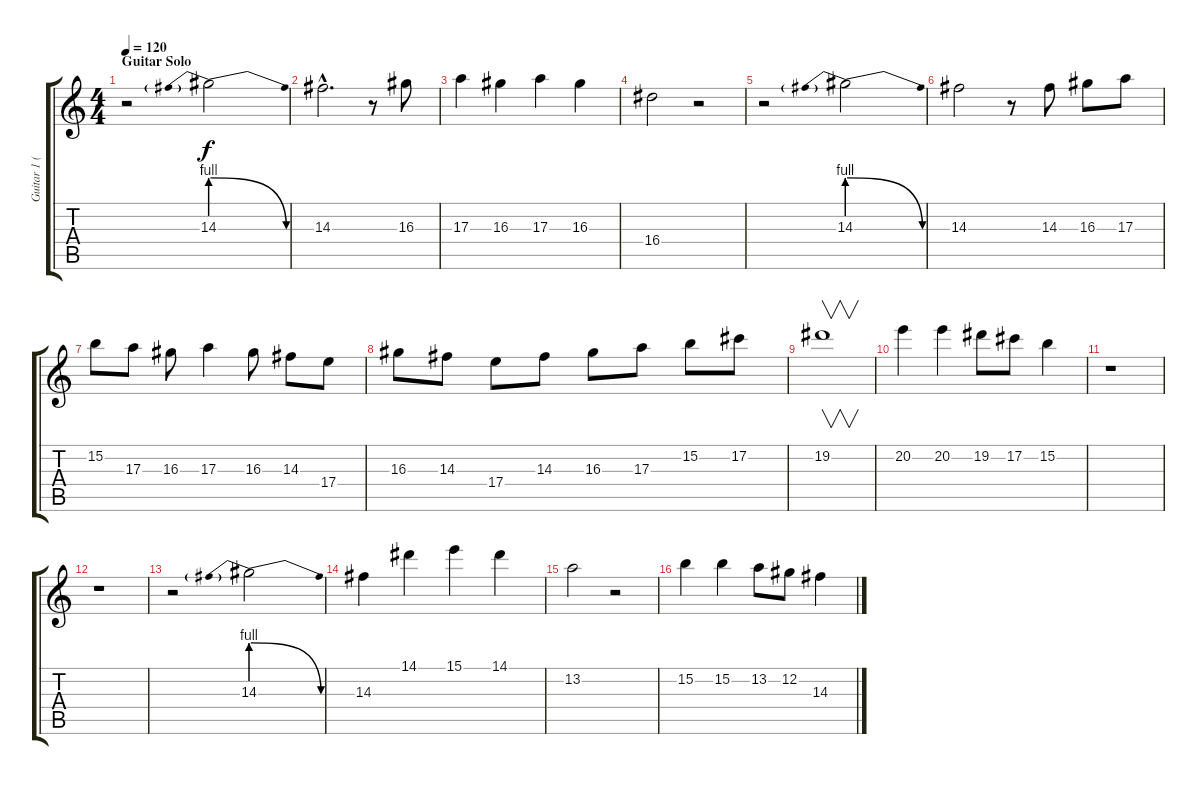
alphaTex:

\track ("Guitar 1 (M.Rohringer)" "Guitar 1 (") {instrument distortionguitar}
\staff {score tabs}
\tuning (Db4 Ab3 E3 B2 Gb2 B1) {hide}
\ts (4 4)
\section ("" "Guitar Solo")
\tempo 120
\clef g2
\ks c
r.2{dy mp balance 8} 14.3{be (prebendrelease 0 4 60 0)}.2{dy f} |
14.3{hac}.2{d} r.8 16.3.8 |
17.3.4 16.3.4 17.3.4 16.3.4 |
16.4.2 r.2 |
r.2{balance 8} 14.3{be (prebendrelease 0 4 60 0)}.2 |
14.3.2 r.8 14.3.8 16.3.8 17.3.8 |
15.2.8 17.3.8 16.3.8 17.3.4 16.3.8 14.3.8 17.4.8 |
16.3.8 14.3.8 17.4.8 14.3.8 16.3.8 17.3.8 15.2.8 17.2.8 |
19.2.1{v} |
20.2.4 20.2.4 19.2.8 17.2.8 15.2.4 |
r.1 |
r.1 |
r.2{balance 8} 14.3{be (prebendrelease 0 4 60 0)}.2 |
14.3.4 14.1.4 15.1.4 14.1.4 |
13.2.2 r.2 |
15.2.4 15.2.4 13.2.8 12.2.8 14.3.4
